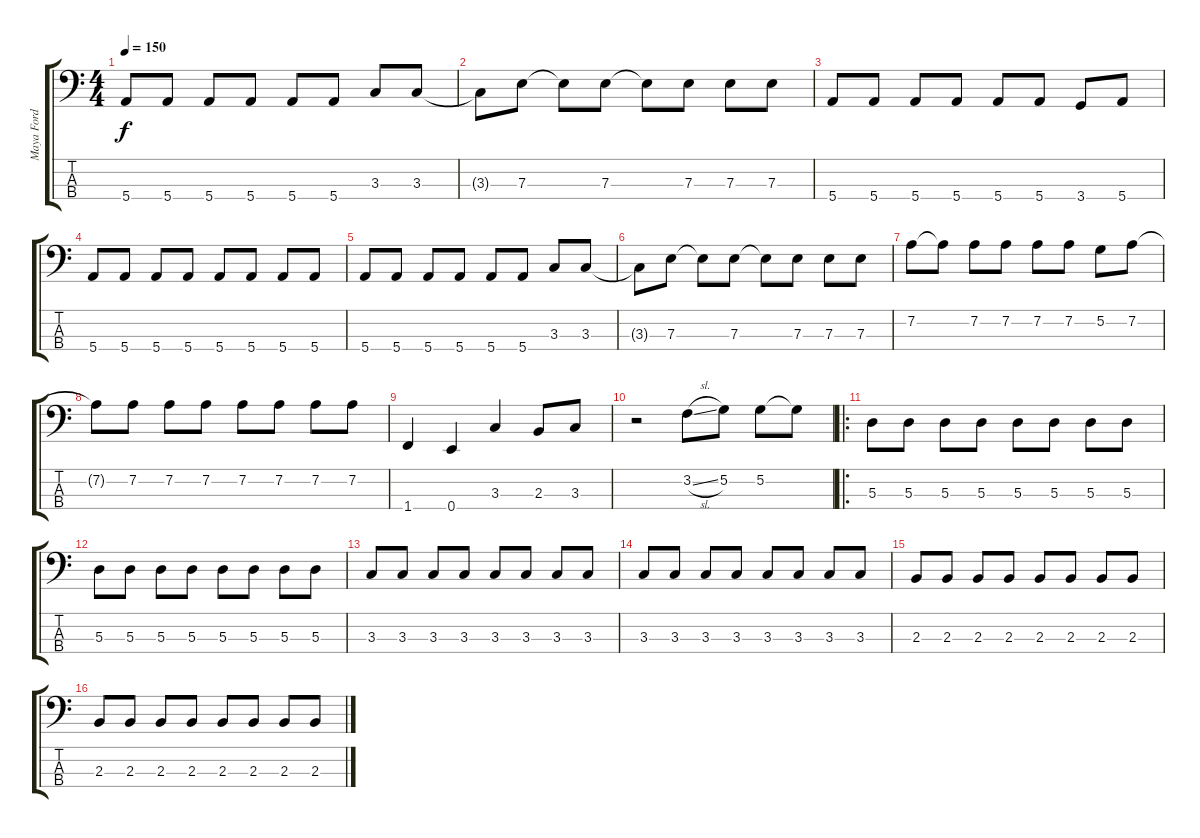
\track ("Maya Ford" "Maya Ford") {instrument electricbassfinger}
\staff {score tabs}
\tuning (G2 D2 A1 E1) {hide}
\ts (4 4)
\tempo 150
\clef f4
\ks c
5.4.8{dy f} 5.4.8 5.4.8 5.4.8 5.4.8 5.4.8 3.3.8 3.3.8 |
3.3{t}.8 7.3.8 7.3{t}.8 7.3.8 7.3{t}.8 7.3.8 7.3.8 7.3.8 |
5.4.8 5.4.8 5.4.8 5.4.8 5.4.8 5.4.8 3.4.8 5.4.8 |
5.4.8 5.4.8 5.4.8 5.4.8 5.4.8 5.4.8 5.4.8 5.4.8 |
5.4.8 5.4.8 5.4.8 5.4.8 5.4.8 5.4.8 3.3.8 3.3.8 |
3.3{t}.8 7.3.8 7.3{t}.8 7.3.8 7.3{t}.8 7.3.8 7.3.8 7.3.8 |
7.2.8 7.2{t}.8 7.2.8 7.2.8 7.2.8 7.2.8 5.2.8 7.2.8 |
7.2{t}.8 7.2.8 7.2.8 7.2.8 7.2.8 7.2.8 7.2.8 7.2.8 |
1.4.4 0.4.4 3.3.4 2.3.8 3.3.8 |
r.2 3.2{sl}.8 5.2.8 5.2.8 5.2{t}.8 |
\ro
5.3.8 5.3.8 5.3.8 5.3.8 5.3.8 5.3.8 5.3.8 5.3.8 |
5.3.8 5.3.8 5.3.8 5.3.8 5.3.8 5.3.8 5.3.8 5.3.8 |
3.3.8 3.3.8 3.3.8 3.3.8 3.3.8 3.3.8 3.3.8 3.3.8 |
3.3.8 3.3.8 3.3.8 3.3.8 3.3.8 3.3.8 3.3.8 3.3.8 |
2.3.8 2.3.8 2.3.8 2.3.8 2.3.8 2.3.8 2.3.8 2.3.8 |
2.3.8 2.3.8 2.3.8 2.3.8 2.3.8 2.3.8 2.3.8 2.3.8
